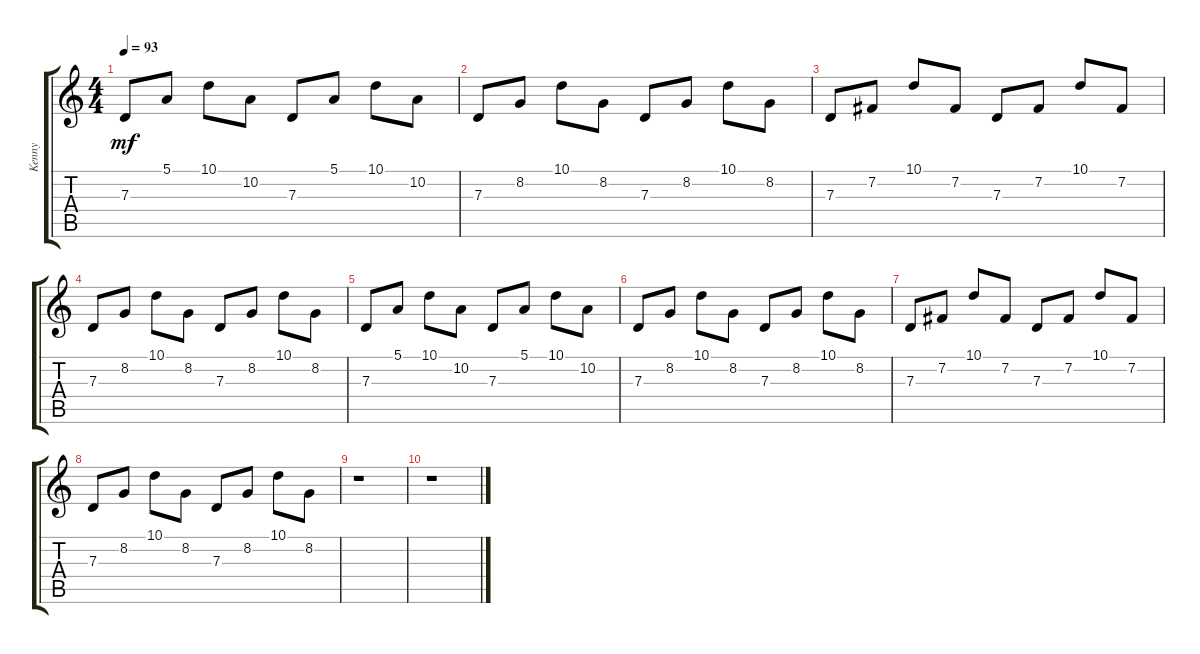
\track ("Kenny" "Kenny") {instrument synthbrass2}
\staff {score tabs}
\tuning (E4 B3 G3 D3 A2 E2) {hide}
\ts (4 4)
\tempo 93
\clef g2
\ks c
7.3.8{dy mf} 5.1.8 10.1.8 10.2.8 7.3.8 5.1.8 10.1.8 10.2.8 |
7.3.8 8.2.8 10.1.8 8.2.8 7.3.8 8.2.8 10.1.8 8.2.8 |
7.3.8 7.2.8 10.1.8 7.2.8 7.3.8 7.2.8 10.1.8 7.2.8 |
7.3.8 8.2.8 10.1.8 8.2.8 7.3.8 8.2.8 10.1.8 8.2.8 |
7.3.8 5.1.8 10.1.8 10.2.8 7.3.8 5.1.8 10.1.8 10.2.8 |
7.3.8 8.2.8 10.1.8 8.2.8 7.3.8 8.2.8 10.1.8 8.2.8 |
7.3.8 7.2.8 10.1.8 7.2.8 7.3.8 7.2.8 10.1.8 7.2.8 |
7.3.8 8.2.8 10.1.8 8.2.8 7.3.8 8.2.8 10.1.8 8.2.8 |
r.1 |
r.1
